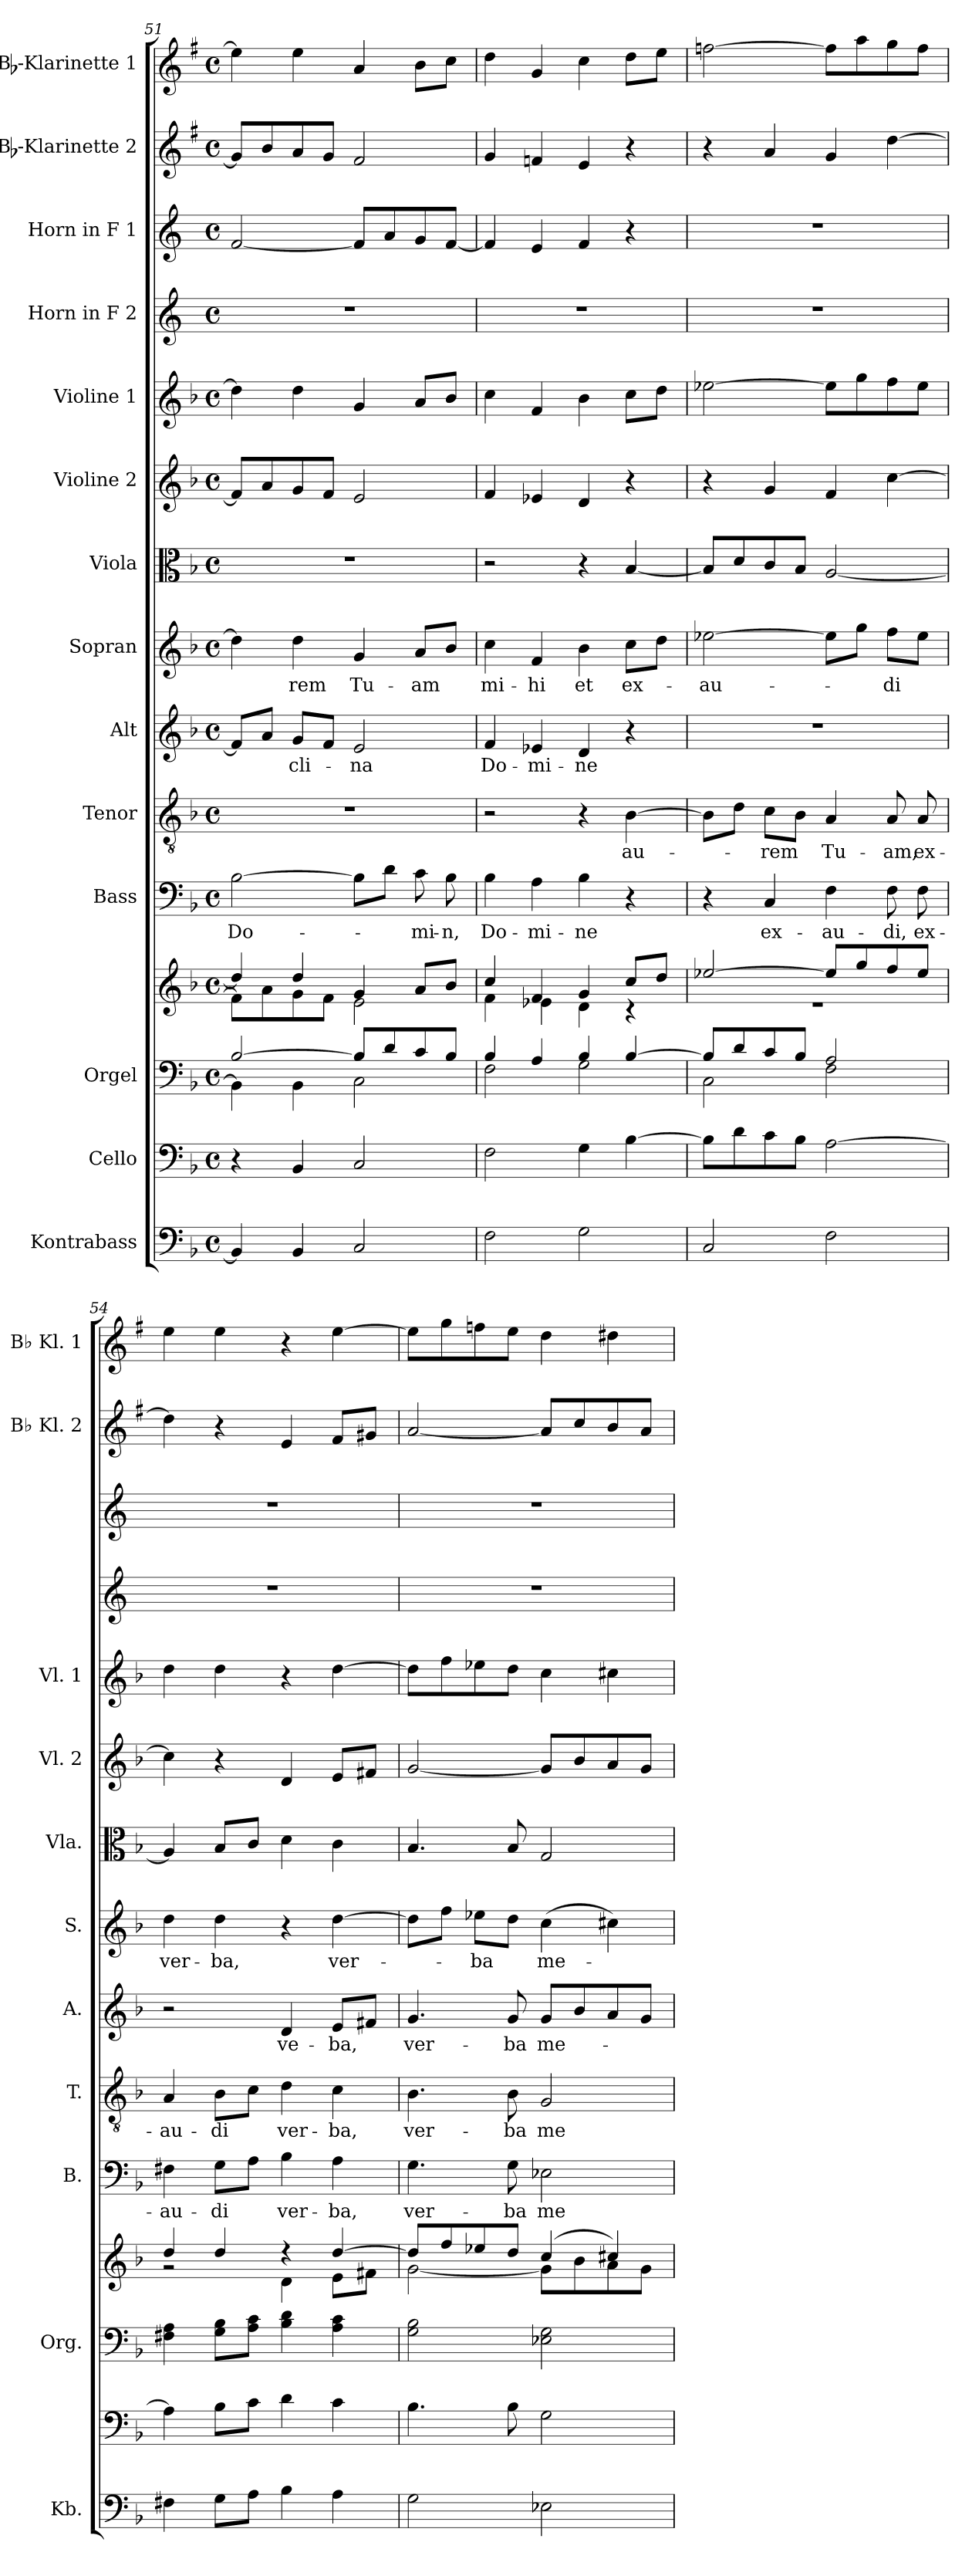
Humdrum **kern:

**kern	**kern	**kern	**kern	**kern	**text	**kern	**text	**kern	**text	**kern	**text	**kern	**kern	**kern	**kern	**kern	**kern	**kern
*part14	*part13	*part12	*part12	*part11	*part11	*part10	*part10	*part9	*part9	*part8	*part8	*part7	*part6	*part5	*part4	*part3	*part2	*part1
*staff15	*staff14	*staff13	*staff12	*staff11	*staff11	*staff10	*staff10	*staff9	*staff9	*staff8	*staff8	*staff7	*staff6	*staff5	*staff4	*staff3	*staff2	*staff1
*I"Kontrabass	*I"Cello	*I"Orgel	*	*I"Bass	*	*I"Tenor	*	*I"Alt	*	*I"Sopran	*	*I"Viola	*I"Violine 2	*I"Violine 1	*I"Horn in F 2	*I"Horn in F 1	*I"Bb-Klarinette 2	*I"Bb-Klarinette 1
*I'Kb.	*	*I'Org.	*	*I'B.	*	*I'T.	*	*I'A.	*	*I'S.	*	*I'Vla.	*I'Vl. 2	*I'Vl. 1	*	*	*I'Bb Kl. 2	*I'Bb Kl. 1
*clefF4	*clefF4	*clefF4	*clefG2	*clefF4	*	*clefGv2	*	*clefG2	*	*clefG2	*	*clefC3	*clefG2	*clefG2	*clefG2	*clefG2	*clefG2	*clefG2
*ITrd7c12	*	*	*	*	*	*	*	*	*	*	*	*	*	*	*ITrd4c7	*ITrd4c7	*ITrd1c2	*ITrd1c2
*k[b-]	*k[b-]	*k[b-]	*k[b-]	*k[b-]	*	*k[b-]	*	*k[b-]	*	*k[b-]	*	*k[b-]	*k[b-]	*k[b-]	*k[b-]	*k[b-]	*k[b-]	*k[b-]
*F:	*F:	*F:	*F:	*F:	*	*F:	*	*F:	*	*F:	*	*F:	*F:	*F:	*F:	*F:	*F:	*F:
*M4/4	*M4/4	*M4/4	*M4/4	*M4/4	*	*M4/4	*	*M4/4	*	*M4/4	*	*M4/4	*M4/4	*M4/4	*M4/4	*M4/4	*M4/4	*M4/4
*met(c)	*met(c)	*met(c)	*met(c)	*met(c)	*	*met(c)	*	*met(c)	*	*met(c)	*	*met(c)	*met(c)	*met(c)	*met(c)	*met(c)	*met(c)	*met(c)
=51	=51	=51	=51	=51	=51	=51	=51	=51	=51	=51	=51	=51	=51	=51	=51	=51	=51	=51
*	*	*^	*^	*	*	*	*	*	*	*	*	*	*	*	*	*	*	*
!	!	!	!	!	!	!	!LO:LY:b	!	!	!	!	!	!	!	!	!	!	!	!	!
4BBB-/]	4r	[>2B-/	4BB-\]	4dd/]	8f\L]	[2B-\	Do-	1r	.	8f/L]	.	4dd\]	.	1r	8f/L]	4dd\]	1r	[2B-/	8f/L]	4dd\]
.	.	.	.	.	8a\	.	.	.	.	8a/J	.	.	.	.	8a/	.	.	.	8a/	.
!	!	!	!	!	!	!	!	!	!	!	!LO:LY:b	!	!LO:LY:b	!	!	!	!	!	!	!
4BBB-/	4BB-/	.	4BB-\	4dd/	8g\	.	.	.	.	8g/L	-cli-	4dd\	-rem	.	8g/	4dd\	.	.	8g/	4dd\
.	.	.	.	.	8f\J	.	.	.	.	8f/J	.	.	.	.	8f/J	.	.	.	8f/J	.
!	!	!	!	!	!	!	!	!	!	!	!LO:LY:b	!	!LO:LY:b	!	!	!	!	!	!	!
2CC/	2C/	8B-/L]	2C\	4g/	2e\	8B-\L]	.	.	.	2e/	-na	4g/	Tu-	.	2e/	4g/	.	8B-/L]	2e/	4g/
.	.	8d/	.	.	.	8d\J	.	.	.	.	.	.	.	.	.	.	.	8d/	.	.
!	!	!	!	!	!	!	!LO:LY:b	!	!	!	!	!	!LO:LY:b	!	!	!	!	!	!	!
.	.	8c/	.	8a/L	.	8c\	-mi-	.	.	.	.	8a/L	-am	.	.	8a/L	.	8c/	.	8a\L
!	!	!	!	!	!	!	!LO:LY:b	!	!	!	!	!	!	!	!	!	!	!	!	!
.	.	8B-/J	.	8b-/J	.	8B-\	-n,	.	.	.	.	8b-/J	.	.	.	8b-/J	.	[8B-/J	.	8b-\J
=52	=52	=52	=52	=52	=52	=52	=52	=52	=52	=52	=52	=52	=52	=52	=52	=52	=52	=52	=52	=52
!	!	!	!	!	!	!	!LO:LY:b	!	!	!	!LO:LY:b	!	!LO:LY:b	!	!	!	!	!	!	!
2FF\	2F\	4B-/	2F\	4cc/	4f\	4B-\	Do-	2r	.	4f/	Do-	4cc\	mi-	2r	4f/	4cc\	1r	4B-/]	4f/	4cc\
!	!	!	!	!	!	!	!LO:LY:b	!	!	!	!LO:LY:b	!	!LO:LY:b	!	!	!	!	!	!	!
.	.	4A/	.	4f/	4e-X\	4A\	-mi-	.	.	4e-X/	-mi-	4f/	-hi	.	4e-X/	4f/	.	4A/	4e-X/	4f/
!	!	!	!	!	!	!	!LO:LY:b	!	!	!	!LO:LY:b	!	!LO:LY:b	!	!	!	!	!	!	!
2GG\	4G\	4B-/	2G\	4g/	4d\	4B-\	-ne	4r	.	4d/	-ne	4b-\	et	4r	4d/	4b-\	.	4B-/	4d/	4b-\
!	!	!	!	!	!	!	!	!	!LO:LY:b	!	!	!	!LO:LY:b	!	!	!	!	!	!	!
.	[4B-\	[>4B-/	.	8cc/L	4rc	4r	.	[4B-\	au-	4r	.	8cc\L	ex-	[4B-/	4r	8cc\L	.	4r	4r	8cc\L
.	.	.	.	8dd/J	.	.	.	.	.	.	.	8dd\J	.	.	.	8dd\J	.	.	.	8dd\J
=53	=53	=53	=53	=53	=53	=53	=53	=53	=53	=53	=53	=53	=53	=53	=53	=53	=53	=53	=53	=53
!	!	!	!	!	!	!	!	!	!	!	!	!	!LO:LY:b	!	!	!	!	!	!	!
2CC/	8B-\L]	8B-/L]	2C\	[>2ee-X/	1rf	4r	.	8B-\L]	.	1r	.	[2ee-X\	-au-	8B-/L]	4r	[2ee-X\	1r	1r	4r	[2ee-X\
.	8d\	8d/	.	.	.	.	.	8d\J	.	.	.	.	.	8d/	.	.	.	.	.	.
!	!	!	!	!	!	!	!LO:LY:b	!	!LO:LY:b	!	!	!	!	!	!	!	!	!	!	!
.	8c\	8c/	.	.	.	4C/	ex-	8c\L	-rem	.	.	.	.	8c/	4g/	.	.	.	4g/	.
.	8B-\J	8B-/J	.	.	.	.	.	8B-\J	.	.	.	.	.	8B-/J	.	.	.	.	.	.
!	!	!	!	!	!	!	!LO:LY:b	!	!LO:LY:b	!	!	!	!	!	!	!	!	!	!	!
2FF\	[2A\	2A/	2F\	8ee-/L]	.	4F\	-au-	4A/	Tu-	.	.	8ee-\L]	.	[2A/	4f/	8ee-\L]	.	.	4f/	8ee-\L]
.	.	.	.	8gg/	.	.	.	.	.	.	.	8gg\J	.	.	.	8gg\	.	.	.	8gg\
!	!	!	!	!	!	!	!LO:LY:b	!	!LO:LY:b	!	!	!	!LO:LY:b	!	!	!	!	!	!	!
.	.	.	.	8ff/	.	8F\	-di,	8A/	-am,	.	.	8ff\L	-di	.	[4cc\	8ff\	.	.	[4cc\	8ff\
!	!	!	!	!	!	!	!LO:LY:b	!	!LO:LY:b	!	!	!	!	!	!	!	!	!	!	!
.	.	.	.	8ee-/J	.	8F\	ex-	8A/	ex-	.	.	8ee-\J	.	.	.	8ee-\J	.	.	.	8ee-\J
*	*	*v	*v	*	*	*	*	*	*	*	*	*	*	*	*	*	*	*	*	*
!!LO:PB:g=z
=54	=54	=54	=54	=54	=54	=54	=54	=54	=54	=54	=54	=54	=54	=54	=54	=54	=54	=54	=54
!	!	!	!	!	!	!LO:LY:b	!	!LO:LY:b	!	!	!	!LO:LY:b	!	!	!	!	!	!	!
4FF#X\	4A\]	4F#X\ 4A\	4dd/	2rg	4F#X\	-au-	4A/	-au-	2r	.	4dd\	ver-	4A/]	4cc\]	4dd\	1r	1r	4cc\]	4dd\
!	!	!	!	!	!	!LO:LY:b	!	!LO:LY:b	!	!	!	!LO:LY:b	!	!	!	!	!	!	!
8GG\L	8B-\L	8G\ 8B-\L	4dd/	.	8G\L	-di	8B-\L	-di	.	.	4dd\	-ba,	8B-/L	4r	4dd\	.	.	4r	4dd\
8AA\J	8c\J	8A\ 8c\J	.	.	8A\J	.	8c\J	.	.	.	.	.	8c/J	.	.	.	.	.	.
!	!	!	!	!	!	!LO:LY:b	!	!LO:LY:b	!	!LO:LY:b	!	!	!	!	!	!	!	!	!
4BB-\	4d\	4B-\ 4d\	4rdd	4d\	4B-\	ver-	4d\	ver-	4d/	ve-	4r	.	4d\	4d/	4r	.	.	4d/	4r
!	!	!	!	!	!	!LO:LY:b	!	!LO:LY:b	!	!LO:LY:b	!	!LO:LY:b	!	!	!	!	!	!	!
4AA\	4c\	4A\ 4c\	[>4dd/	8e\L	4A\	-ba,	4c\	-ba,	8e/L	-ba,	[4dd\	ver-	4c\	8e/L	[4dd\	.	.	8e/L	[4dd\
.	.	.	.	8f#X\J	.	.	.	.	8f#X/J	.	.	.	.	8f#X/J	.	.	.	8f#X/J	.
=55	=55	=55	=55	=55	=55	=55	=55	=55	=55	=55	=55	=55	=55	=55	=55	=55	=55	=55	=55
!	!	!	!	!	!	!LO:LY:b	!	!LO:LY:b	!	!LO:LY:b	!	!	!	!	!	!	!	!	!
2GG\	4.B-\	2G\ 2B-\	8dd/L]	[<2g\	4.G\	ver-	4.B-\	ver-	4.g/	ver-	8dd\L]	.	4.B-/	[2g/	8dd\L]	1r	1r	[2g/	8dd\L]
.	.	.	8ff/	.	.	.	.	.	.	.	8ff\J	.	.	.	8ff\	.	.	.	8ff\
!	!	!	!	!	!	!	!	!	!	!	!	!LO:LY:b	!	!	!	!	!	!	!
.	.	.	8ee-X/	.	.	.	.	.	.	.	8ee-X\L	-ba	.	.	8ee-X\	.	.	.	8ee-X\
!	!	!	!	!	!	!LO:LY:b	!	!LO:LY:b	!	!LO:LY:b	!	!	!	!	!	!	!	!	!
.	8B-\	.	8dd/J	.	8G\	-ba	8B-\	-ba	8g/	-ba	8dd\J	.	8B-/	.	8dd\J	.	.	.	8dd\J
!	!	!	!	!	!	!LO:LY:b	!	!LO:LY:b	!	!LO:LY:b	!	!LO:LY:b	!	!	!	!	!	!	!
2EE-X\	2G\	2E-X\ 2G\	(4cc/	8g\L]	2E-X\	me-	2G/	me-	8g/L	me-	(>4cc\	me-	2G/	8g/L]	4cc\	.	.	8g/L]	4cc\
.	.	.	.	8b-\	.	.	.	.	8b-/	.	.	.	.	8b-/	.	.	.	8b-/	.
.	.	.	4cc#X/)	8a\	.	.	.	.	8a/	.	4cc#X\)	.	.	8a/	4cc#X\	.	.	8a/	4cc#X\
.	.	.	.	8g\J	.	.	.	.	8g/J	.	.	.	.	8g/J	.	.	.	8g/J	.
*	*	*	*v	*v	*	*	*	*	*	*	*	*	*	*	*	*	*	*	*
=	=	=	=	=	=	=	=	=	=	=	=	=	=	=	=	=	=	=
*-	*-	*-	*-	*-	*-	*-	*-	*-	*-	*-	*-	*-	*-	*-	*-	*-	*-	*-
